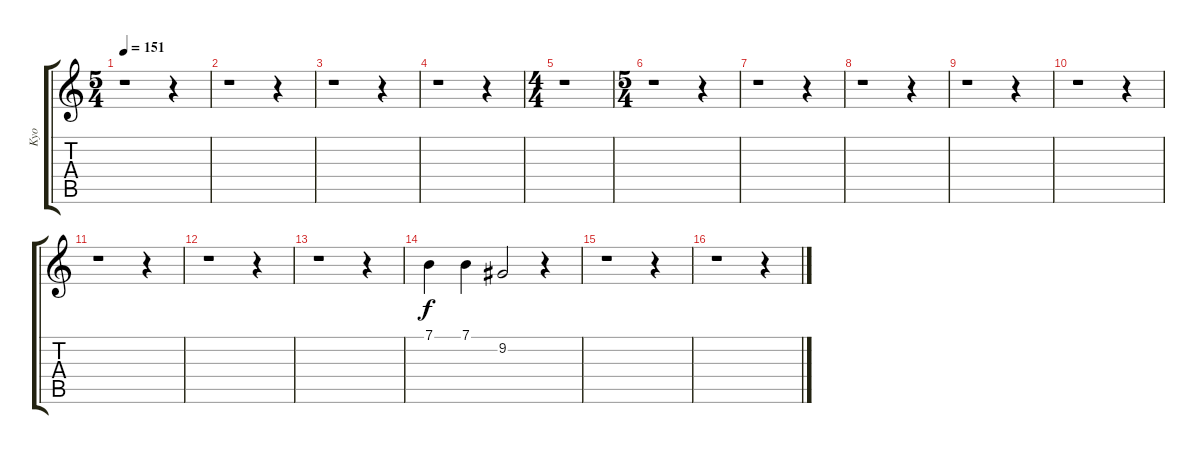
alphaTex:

\track ("Kyo" "Kyo") {instrument synthvoice}
\staff {score tabs}
\tuning (E4 B3 G3 D3 A2 E2) {hide}
\ts (5 4)
\tempo 151
\clef g2
\ks c
r.1{dy f instrument synthvoice} r.4 |
r.1 r.4 |
r.1 r.4 |
r.1 r.4 |
\ts (4 4)
r.1 |
\ts (5 4)
r.1 r.4 |
r.1 r.4 |
r.1 r.4 |
r.1 r.4 |
r.1 r.4 |
r.1 r.4 |
r.1 r.4 |
r.1 r.4 |
7.1.4{volume 12 balance 8 instrument panflute} 7.1.4 9.2.2 r.4 |
r.1 r.4 |
r.1 r.4
